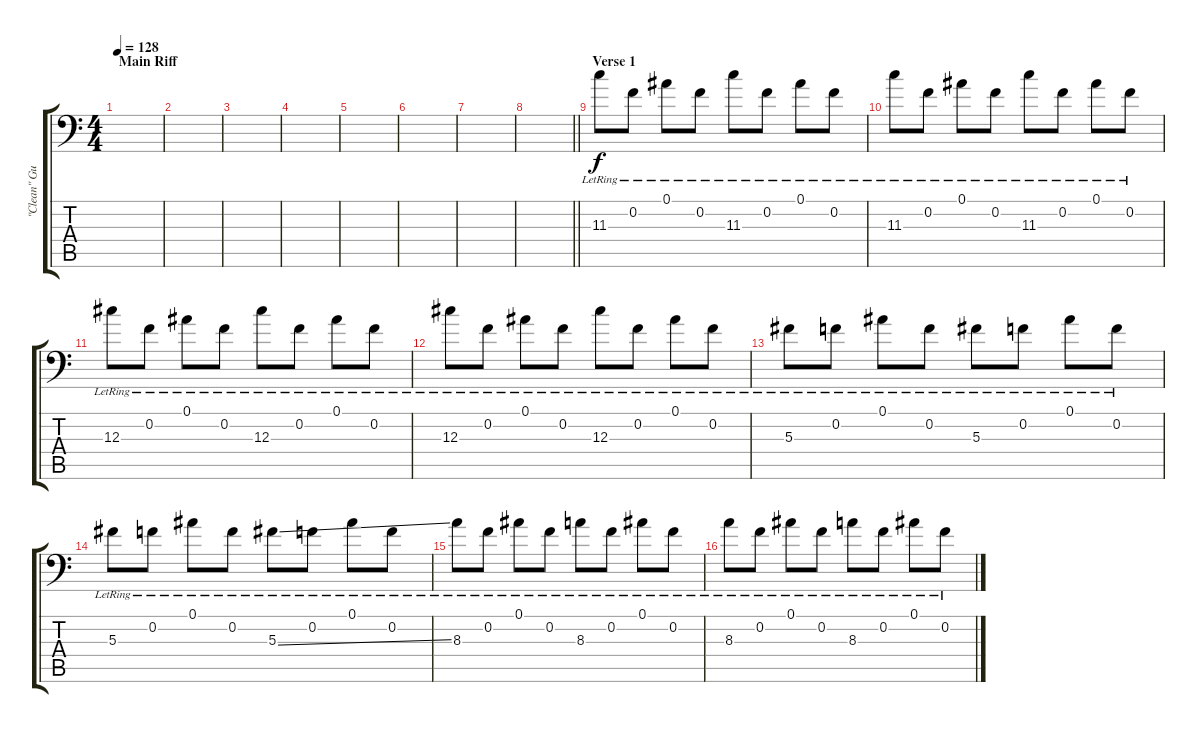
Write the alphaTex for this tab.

\track ("\"Clean\" Guitar" "\"Clean\" Gu") {instrument electricguitarclean}
\staff {score tabs}
\tuning (Bb3 F3 Db3 Ab2 Eb2 Ab1) {hide}
\ts (4 4)
\section ("" "Main Riff")
\tempo 128
\clef f4
\ks c
|
|
|
|
|
|
|
\barLineRight lightlight
|
\section ("" "Verse 1")
11.3{lr}.8 0.2{lr}.8 0.1{lr}.8 0.2{lr}.8 11.3{lr}.8 0.2{lr}.8 0.1{lr}.8 0.2{lr}.8 |
11.3{lr}.8 0.2{lr}.8 0.1{lr}.8 0.2{lr}.8 11.3{lr}.8 0.2{lr}.8 0.1{lr}.8 0.2{lr}.8 |
12.3{lr}.8 0.2{lr}.8 0.1{lr}.8 0.2{lr}.8 12.3{lr}.8 0.2{lr}.8 0.1{lr}.8 0.2{lr}.8 |
12.3{lr}.8 0.2{lr}.8 0.1{lr}.8 0.2{lr}.8 12.3{lr}.8 0.2{lr}.8 0.1{lr}.8 0.2{lr}.8 |
5.3{lr}.8 0.2{lr}.8 0.1{lr}.8 0.2{lr}.8 5.3{lr}.8 0.2{lr}.8 0.1{lr}.8 0.2{lr}.8 |
5.3{lr}.8 0.2{lr}.8 0.1{lr}.8 0.2{lr}.8 5.3{ss lr}.8 0.2{lr}.8 0.1{lr}.8 0.2{lr}.8 |
8.3{lr}.8 0.2{lr}.8 0.1{lr}.8 0.2{lr}.8 8.3{lr}.8 0.2{lr}.8 0.1{lr}.8 0.2{lr}.8 |
8.3{lr}.8 0.2{lr}.8 0.1{lr}.8 0.2{lr}.8 8.3{lr}.8 0.2{lr}.8 0.1{lr}.8 0.2{lr}.8
